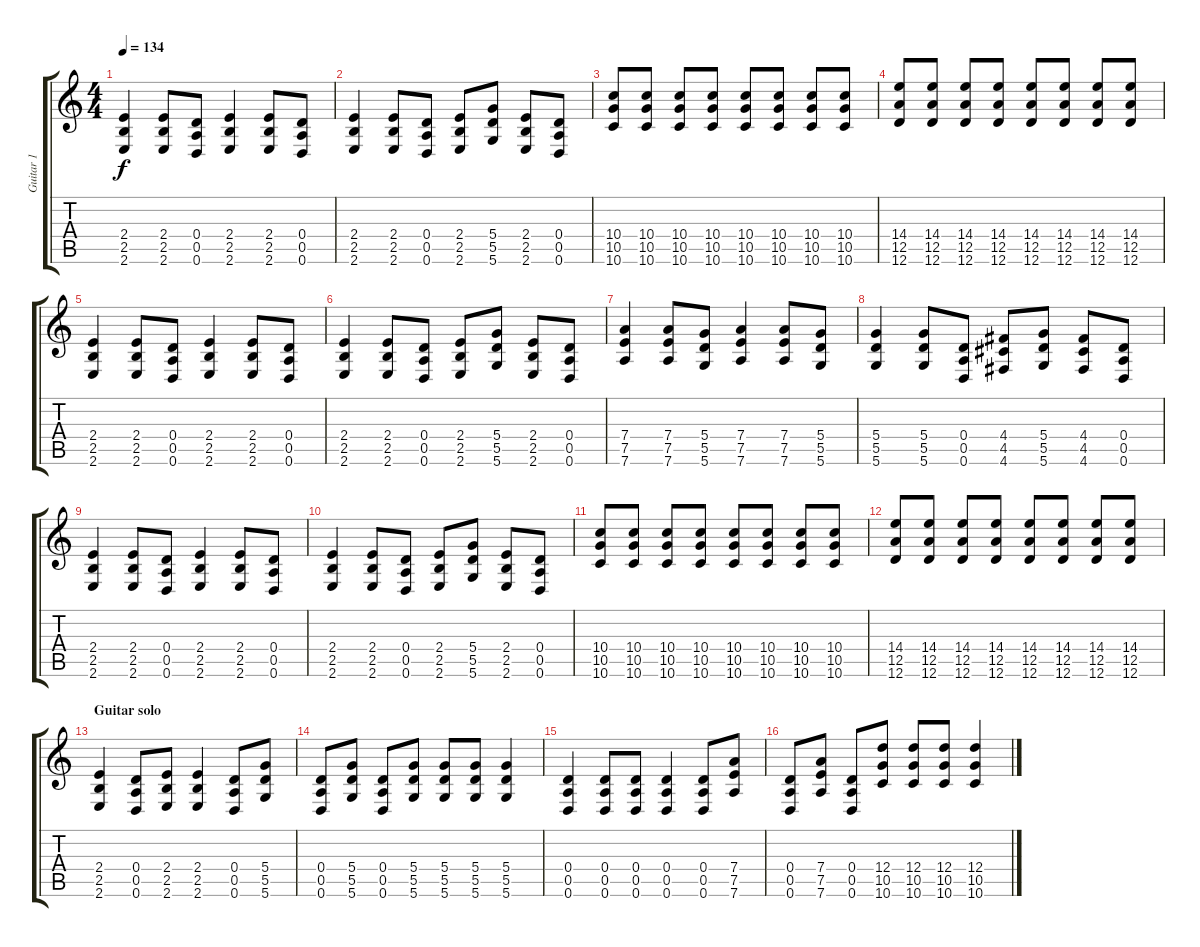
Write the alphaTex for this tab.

\track ("Guitar 1" "Guitar 1") {instrument distortionguitar}
\staff {score tabs}
\tuning (E4 B3 G3 D3 A2 D2) {hide}
\ts (4 4)
\tempo 134
\clef g2
\ks c
(2.4 2.5 2.6).4{dy f} (2.4 2.5 2.6).8 (0.4 0.5 0.6).8 (2.4 2.5 2.6).4 (2.4 2.5 2.6).8 (0.4 0.5 0.6).8 |
(2.4 2.5 2.6).4 (2.4 2.5 2.6).8 (0.4 0.5 0.6).8 (2.4 2.5 2.6).8 (5.4 5.5 5.6).8 (2.4 2.5 2.6).8 (0.4 0.5 0.6).8 |
(10.4 10.5 10.6).8 (10.4 10.5 10.6).8 (10.4 10.5 10.6).8 (10.4 10.5 10.6).8 (10.4 10.5 10.6).8 (10.4 10.5 10.6).8 (10.4 10.5 10.6).8 (10.4 10.5 10.6).8 |
(14.4 12.5 12.6).8 (14.4 12.5 12.6).8 (14.4 12.5 12.6).8 (14.4 12.5 12.6).8 (14.4 12.5 12.6).8 (14.4 12.5 12.6).8 (14.4 12.5 12.6).8 (14.4 12.5 12.6).8 |
(2.4 2.5 2.6).4{instrument distortionguitar} (2.4 2.5 2.6).8 (0.4 0.5 0.6).8 (2.4 2.5 2.6).4 (2.4 2.5 2.6).8 (0.4 0.5 0.6).8 |
(2.4 2.5 2.6).4 (2.4 2.5 2.6).8 (0.4 0.5 0.6).8 (2.4 2.5 2.6).8 (5.4 5.5 5.6).8 (2.4 2.5 2.6).8 (0.4 0.5 0.6).8 |
(7.4 7.5 7.6).4 (7.4 7.5 7.6).8 (5.4 5.5 5.6).8 (7.4 7.5 7.6).4 (7.4 7.5 7.6).8 (5.4 5.5 5.6).8 |
(5.4 5.5 5.6).4 (5.4 5.5 5.6).8 (0.4 0.5 0.6).8 (4.4 4.5 4.6).8 (5.4 5.5 5.6).8 (4.4 4.5 4.6).8 (0.4 0.5 0.6).8 |
(2.4 2.5 2.6).4 (2.4 2.5 2.6).8 (0.4 0.5 0.6).8 (2.4 2.5 2.6).4 (2.4 2.5 2.6).8 (0.4 0.5 0.6).8 |
(2.4 2.5 2.6).4 (2.4 2.5 2.6).8 (0.4 0.5 0.6).8 (2.4 2.5 2.6).8 (5.4 5.5 5.6).8 (2.4 2.5 2.6).8 (0.4 0.5 0.6).8 |
(10.4 10.5 10.6).8 (10.4 10.5 10.6).8 (10.4 10.5 10.6).8 (10.4 10.5 10.6).8 (10.4 10.5 10.6).8 (10.4 10.5 10.6).8 (10.4 10.5 10.6).8 (10.4 10.5 10.6).8 |
(14.4 12.5 12.6).8 (14.4 12.5 12.6).8 (14.4 12.5 12.6).8 (14.4 12.5 12.6).8 (14.4 12.5 12.6).8 (14.4 12.5 12.6).8 (14.4 12.5 12.6).8 (14.4 12.5 12.6).8 |
\section ("" "Guitar solo")
(2.4 2.5 2.6).4 (0.4 0.5 0.6).8 (2.4 2.5 2.6).8 (2.4 2.5 2.6).4 (0.4 0.5 0.6).8 (5.4 5.5 5.6).8 |
(0.4 0.5 0.6).8 (5.4 5.5 5.6).8 (0.4 0.5 0.6).8 (5.4 5.5 5.6).8 (5.4 5.5 5.6).8 (5.4 5.5 5.6).8 (5.4 5.5 5.6).4 |
(0.4 0.5 0.6).4 (0.4 0.5 0.6).8 (0.4 0.5 0.6).8 (0.4 0.5 0.6).4 (0.4 0.5 0.6).8 (7.4 7.5 7.6).8 |
(0.4 0.5 0.6).8 (7.4 7.5 7.6).8 (0.4 0.5 0.6).8 (12.4 10.5 10.6).8 (12.4 10.5 10.6).8 (12.4 10.5 10.6).8 (12.4 10.5 10.6).4
